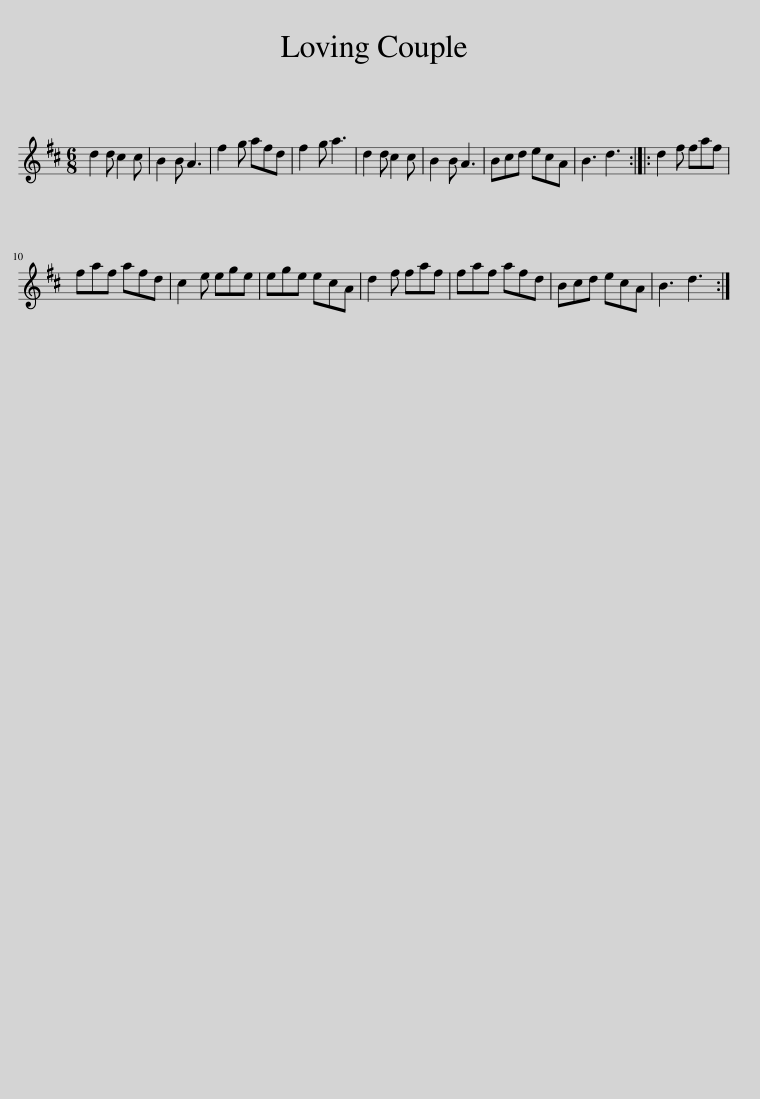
X:1
L:1/8
M:6/8
I:linebreak $
K:D
V:1 treble
V:1
 d2 d c2 c | B2 B A3 | f2 g afd | f2 g a3 | d2 d c2 c | %5
 B2 B A3 | Bcd ecA | B3 d3 :: d2 f faf |$ faf afd | %10
 c2 e ege | ege ecA | d2 f faf | faf afd | Bcd ecA | %15
 B3 d3 :| %16
